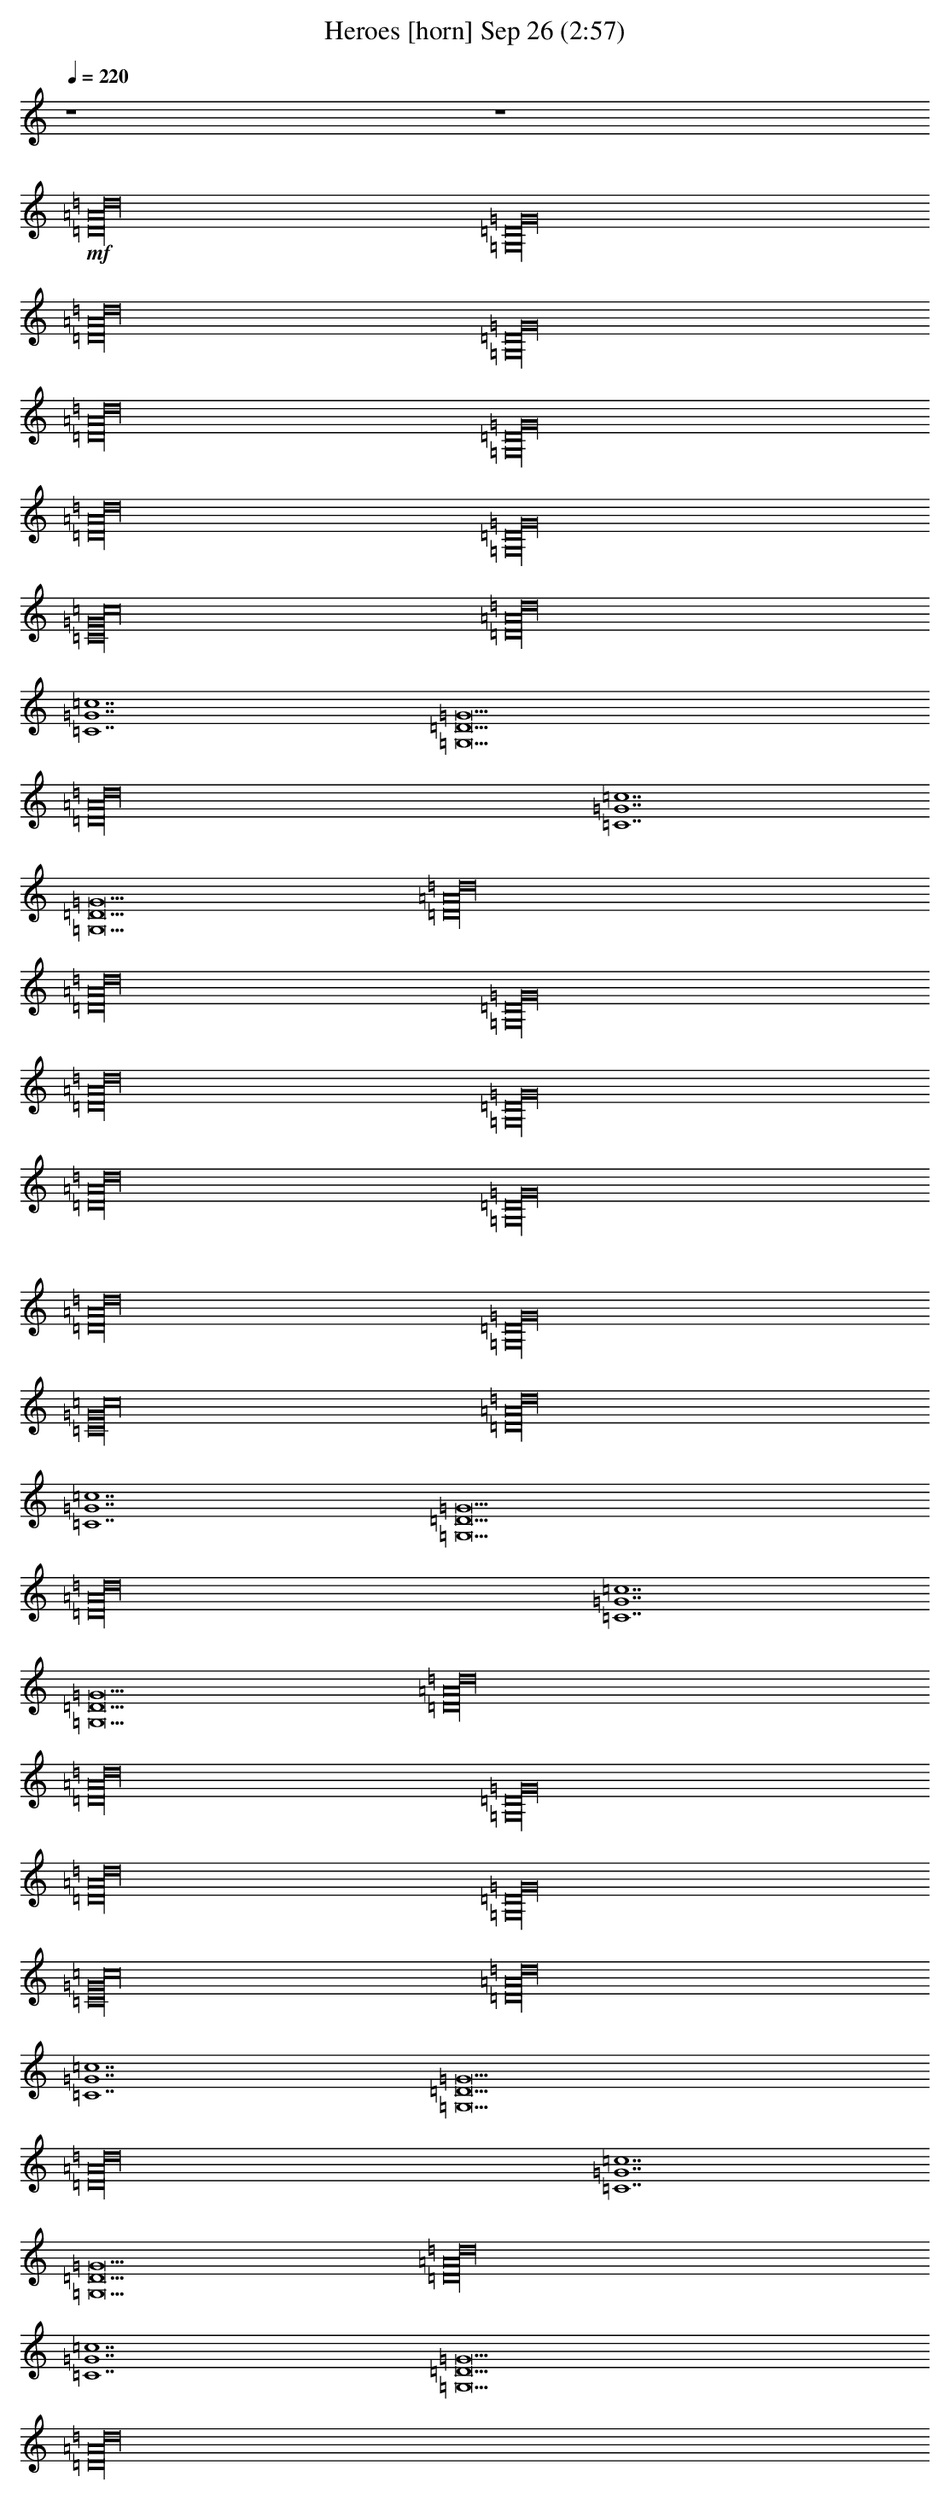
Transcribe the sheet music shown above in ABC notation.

X:1
T: Heroes [horn] Sep 26 (2:57)
L: 1/4
K: C
Q: 1/4=220
z4 z4
+mf+ [=D16=A16=d16]
[=G,16=D16=G16]
[=D16=A16=d16]
[=G,16=D16=G16]
[=D16=A16=d16]
[=G,16=D16=G16]
[=D16=A16=d16]
[=G,16=D16=G16]
[=C16=G16=c16]
[=D16=A16=d16]
[=C7=G7=c7]
[=G,9=D9=G9]
[=D16=A16=d16]
[=C7=G7=c7]
[=G,9=D9=G9]
[=D16=A16=d16]
[=D16=A16=d16]
[=G,16=D16=G16]
[=D16=A16=d16]
[=G,16=D16=G16]
[=D16=A16=d16]
[=G,16=D16=G16]
[=D16=A16=d16]
[=G,16=D16=G16]
[=C16=G16=c16]
[=D16=A16=d16]
[=C7=G7=c7]
[=G,9=D9=G9]
[=D16=A16=d16]
[=C7=G7=c7]
[=G,9=D9=G9]
[=D16=A16=d16]
[=D16=A16=d16]
[=G,16=D16=G16]
[=D16=A16=d16]
[=G,16=D16=G16]
[=C16=G16=c16]
[=D16=A16=d16]
[=C7=G7=c7]
[=G,9=D9=G9]
[=D16=A16=d16]
[=C7=G7=c7]
[=G,9=D9=G9]
[=D16=A16=d16]
[=C7=G7=c7]
[=G,9=D9=G9]
[=D16=A16=d16]
